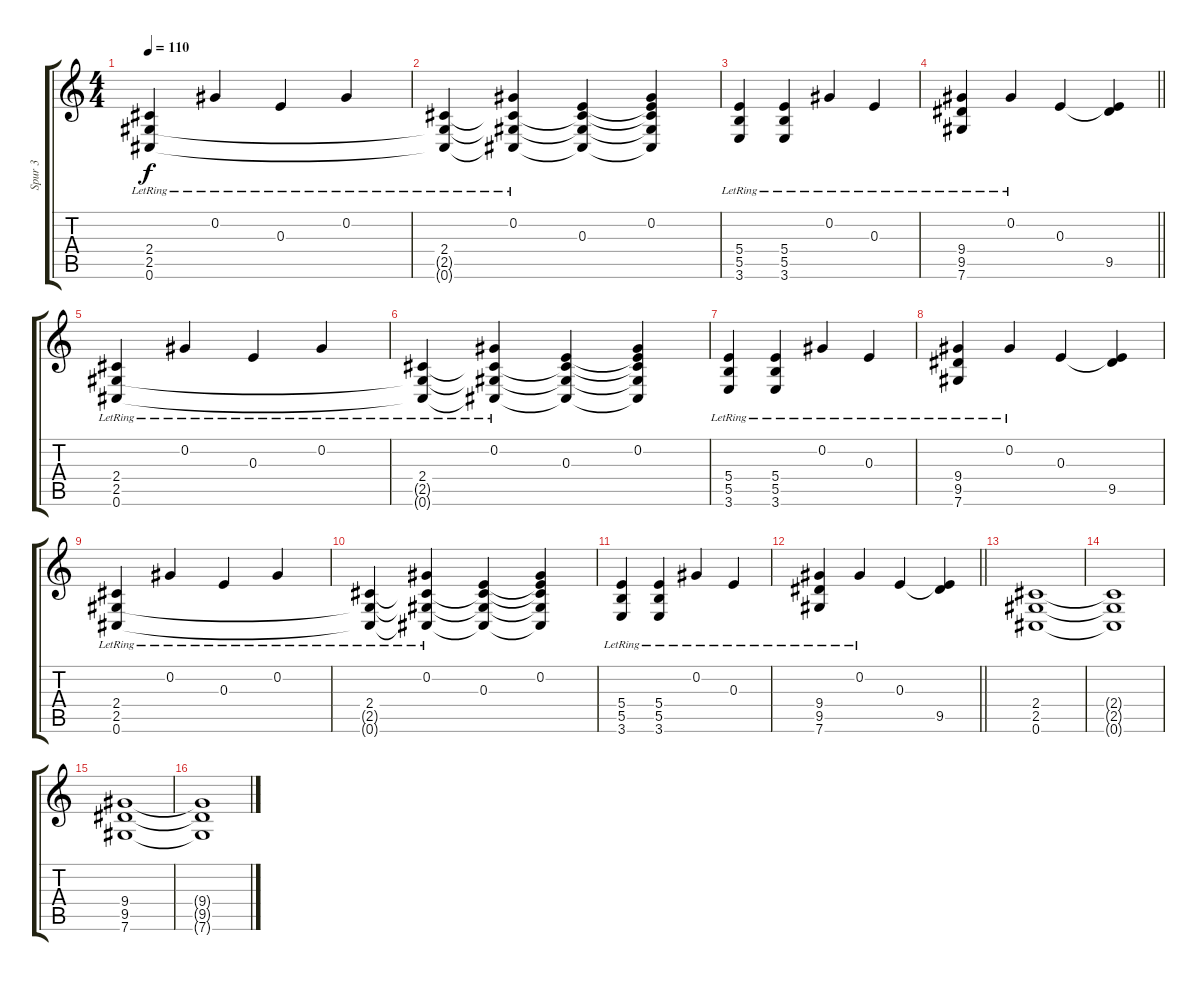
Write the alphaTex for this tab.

\track ("Spur 3" "Spur 3") {instrument distortionguitar}
\staff {score tabs}
\tuning (Db4 Ab3 E3 B2 Gb2 Db2) {hide}
\ts (4 4)
\tempo 110
\clef g2
\ks c
(2.4{lr} 2.5{lr} 0.6{lr}).4{dy f} 0.2{lr}.4 0.3{lr}.4 0.2{lr}.4 |
(2.4{lr} 2.5{t} 0.6{t}).4 (0.2{lr} 2.4{t} 2.5{t} 0.6{t}).4 (0.3 2.4{t} 2.5{t} 0.6{t}).4 (0.2 0.3{t} 2.4{t} 2.5{t} 0.6{t}).4 |
(5.4{lr} 5.5{lr} 3.6{lr}).4 (5.4{lr} 5.5{lr} 3.6{lr}).4 0.2{lr}.4 0.3{lr}.4 |
\barLineRight lightlight
(9.4{lr} 9.5{lr} 7.6{lr}).4 0.2{lr}.4 0.3.4 (0.3{t} 9.5).4 |
(2.4{lr} 2.5{lr} 0.6{lr}).4 0.2{lr}.4 0.3{lr}.4 0.2{lr}.4 |
(2.4{lr} 2.5{t} 0.6{t}).4 (0.2{lr} 2.4{t} 2.5{t} 0.6{t}).4 (0.3 2.4{t} 2.5{t} 0.6{t}).4 (0.2 0.3{t} 2.4{t} 2.5{t} 0.6{t}).4 |
(5.4{lr} 5.5{lr} 3.6{lr}).4 (5.4{lr} 5.5{lr} 3.6{lr}).4 0.2{lr}.4 0.3{lr}.4 |
(9.4{lr} 9.5{lr} 7.6{lr}).4 0.2{lr}.4 0.3.4 (0.3{t} 9.5).4 |
(2.4{lr} 2.5{lr} 0.6{lr}).4 0.2{lr}.4 0.3{lr}.4 0.2{lr}.4 |
(2.4{lr} 2.5{t} 0.6{t}).4 (0.2{lr} 2.4{t} 2.5{t} 0.6{t}).4 (0.3 2.4{t} 2.5{t} 0.6{t}).4 (0.2 0.3{t} 2.4{t} 2.5{t} 0.6{t}).4 |
(5.4{lr} 5.5{lr} 3.6{lr}).4 (5.4{lr} 5.5{lr} 3.6{lr}).4 0.2{lr}.4 0.3{lr}.4 |
\barLineRight lightlight
(9.4{lr} 9.5{lr} 7.6{lr}).4 0.2{lr}.4 0.3.4 (0.3{t} 9.5).4 |
(2.4 2.5 0.6).1 |
(2.4{t} 2.5{t} 0.6{t}).1 |
(9.4 9.5 7.6).1 |
(9.4{t} 9.5{t} 7.6{t}).1
